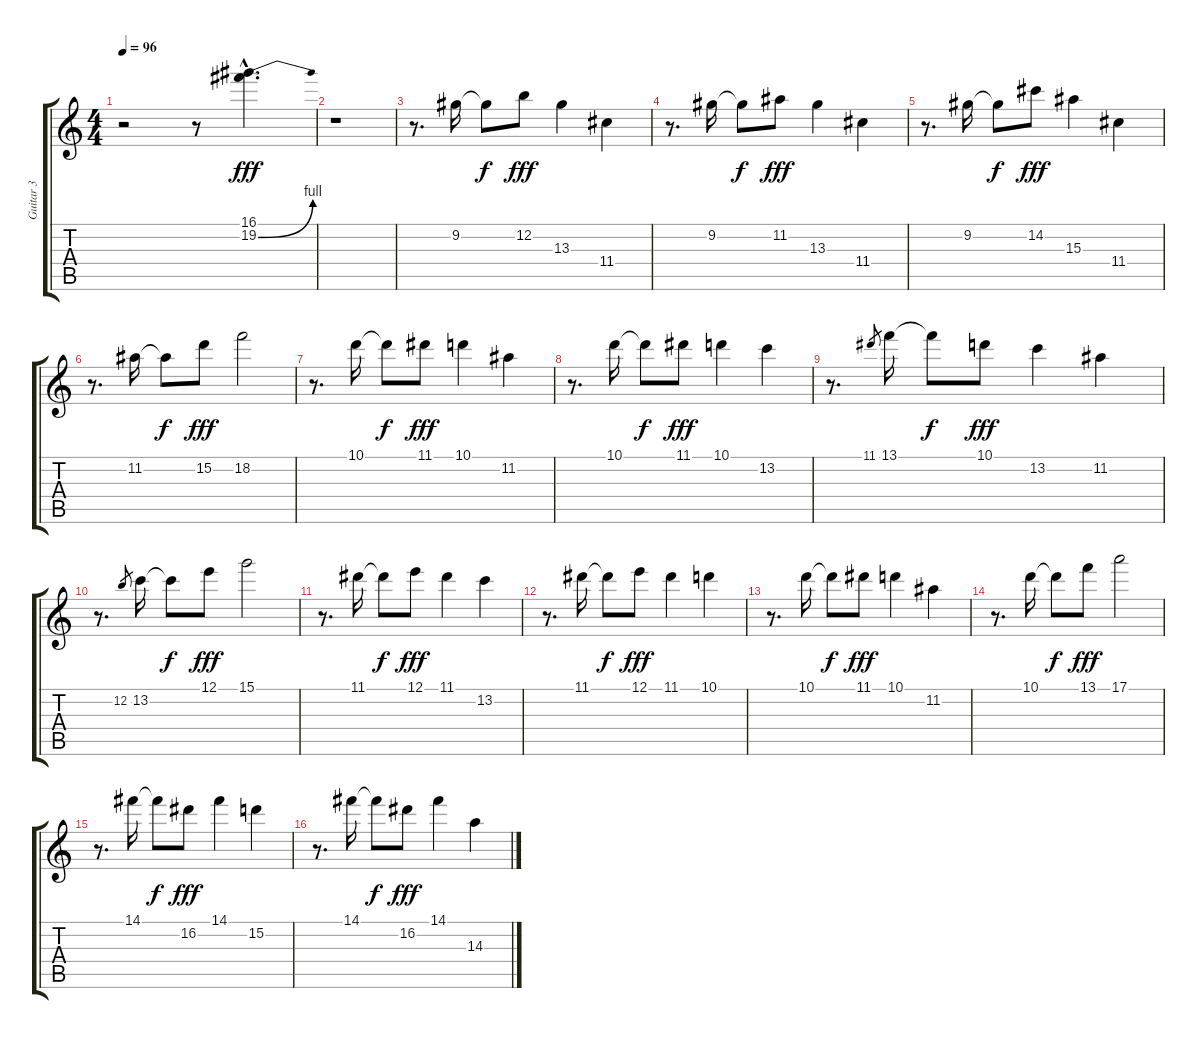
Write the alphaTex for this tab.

\track ("Guitar 3" "Guitar 3") {instrument distortionguitar}
\staff {score tabs}
\tuning (E4 B3 G3 D3 A2 E2) {hide}
\ts (4 4)
\tempo 96
\clef g2
\ks c
r.2{dy fff} r.8 (16.1{hac} 19.2{be (bend 0 0 60 4) hac}).4{d} |
r.1 |
r.8{d} 9.2.16 9.2{t}.8{dy f} 12.2.8{dy fff} 13.3.4 11.4.4 |
r.8{d} 9.2.16 9.2{t}.8{dy f} 11.2.8{dy fff} 13.3.4 11.4.4 |
r.8{d} 9.2.16 9.2{t}.8{dy f} 14.2.8{dy fff} 15.3.4 11.4.4 |
r.8{d} 11.2.16 11.2{t}.8{dy f} 15.2.8{dy fff} 18.2.2 |
r.8{d} 10.1.16 10.1{t}.8{dy f} 11.1.8{dy fff} 10.1.4 11.2.4 |
r.8{d} 10.1.16 10.1{t}.8{dy f} 11.1.8{dy fff} 10.1.4 13.2.4 |
r.8{d} 11.1.8{gr} 13.1.16 13.1{t}.8{dy f} 10.1.8{dy fff} 13.2.4 11.2.4 |
r.8{d} 12.2.8{gr} 13.2.16 13.2{t}.8{dy f} 12.1.8{dy fff} 15.1.2 |
r.8{d} 11.1.16 11.1{t}.8{dy f} 12.1.8{dy fff} 11.1.4 13.2.4 |
r.8{d} 11.1.16 11.1{t}.8{dy f} 12.1.8{dy fff} 11.1.4 10.1.4 |
r.8{d} 10.1.16 10.1{t}.8{dy f} 11.1.8{dy fff} 10.1.4 11.2.4 |
r.8{d} 10.1.16 10.1{t}.8{dy f} 13.1.8{dy fff} 17.1.2 |
r.8{d} 14.1.16 14.1{t}.8{dy f} 16.2.8{dy fff} 14.1.4 15.2.4 |
r.8{d} 14.1.16 14.1{t}.8{dy f} 16.2.8{dy fff} 14.1.4 14.3.4
